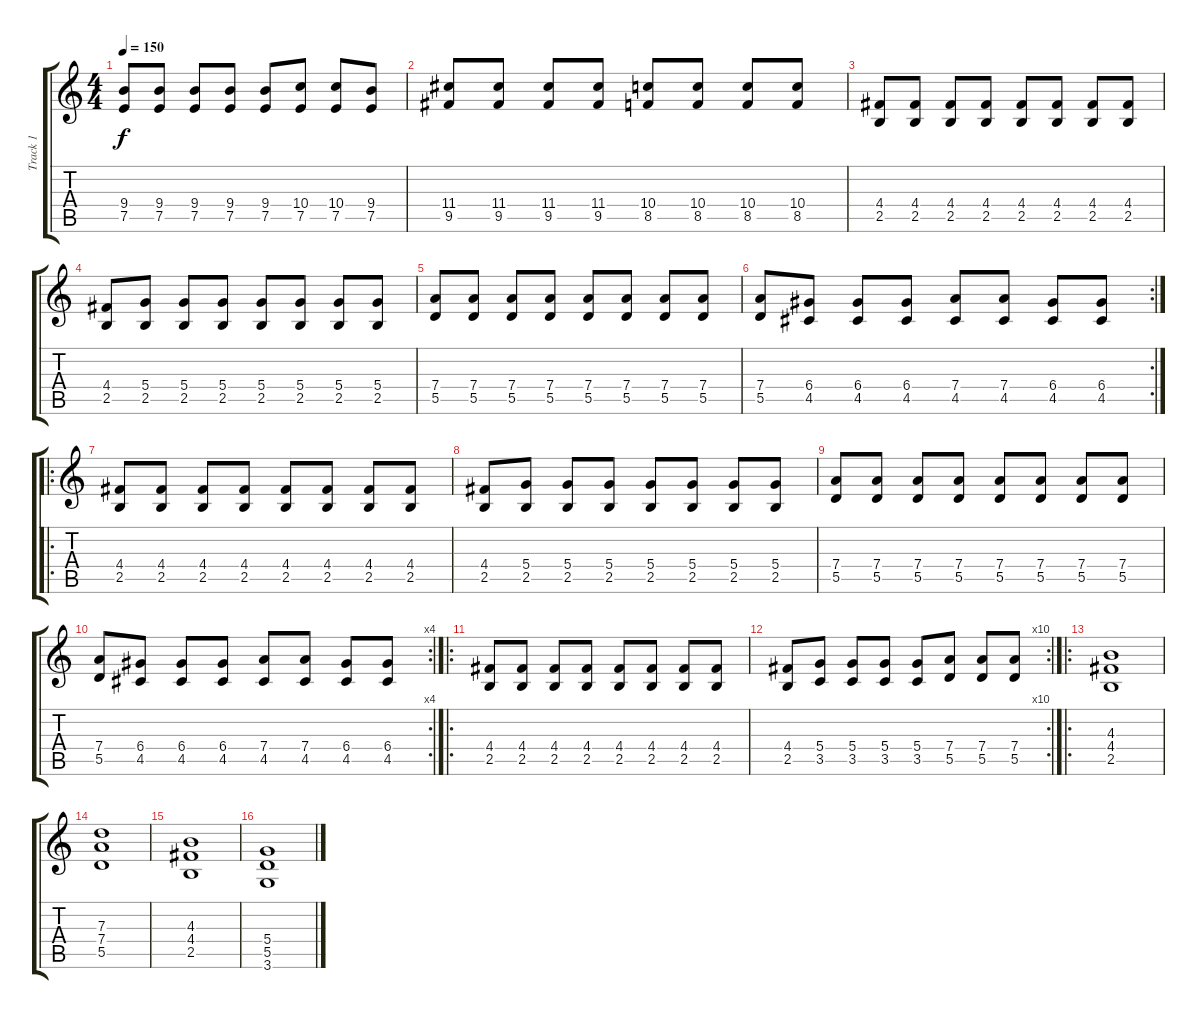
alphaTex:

\track ("Track 1" "Track 1") {instrument distortionguitar}
\staff {score tabs}
\tuning (E4 B3 G3 D3 A2 E2) {hide}
\ts (4 4)
\tempo 150
\clef g2
\ks c
(9.4 7.5).8{dy f} (9.4 7.5).8 (9.4 7.5).8 (9.4 7.5).8 (9.4 7.5).8 (10.4 7.5).8 (10.4 7.5).8 (9.4 7.5).8 |
(11.4 9.5).8 (11.4 9.5).8 (11.4 9.5).8 (11.4 9.5).8 (10.4 8.5).8 (10.4 8.5).8 (10.4 8.5).8 (10.4 8.5).8 |
(4.4 2.5).8 (4.4 2.5).8 (4.4 2.5).8 (4.4 2.5).8 (4.4 2.5).8 (4.4 2.5).8 (4.4 2.5).8 (4.4 2.5).8 |
(4.4 2.5).8 (5.4 2.5).8 (5.4 2.5).8 (5.4 2.5).8 (5.4 2.5).8 (5.4 2.5).8 (5.4 2.5).8 (5.4 2.5).8 |
(7.4 5.5).8 (7.4 5.5).8 (7.4 5.5).8 (7.4 5.5).8 (7.4 5.5).8 (7.4 5.5).8 (7.4 5.5).8 (7.4 5.5).8 |
\rc 2
(7.4 5.5).8 (6.4 4.5).8 (6.4 4.5).8 (6.4 4.5).8 (7.4 4.5).8 (7.4 4.5).8 (6.4 4.5).8 (6.4 4.5).8 |
\ro
(4.4 2.5).8 (4.4 2.5).8 (4.4 2.5).8 (4.4 2.5).8 (4.4 2.5).8 (4.4 2.5).8 (4.4 2.5).8 (4.4 2.5).8 |
(4.4 2.5).8 (5.4 2.5).8 (5.4 2.5).8 (5.4 2.5).8 (5.4 2.5).8 (5.4 2.5).8 (5.4 2.5).8 (5.4 2.5).8 |
(7.4 5.5).8 (7.4 5.5).8 (7.4 5.5).8 (7.4 5.5).8 (7.4 5.5).8 (7.4 5.5).8 (7.4 5.5).8 (7.4 5.5).8 |
\rc 4
(7.4 5.5).8 (6.4 4.5).8 (6.4 4.5).8 (6.4 4.5).8 (7.4 4.5).8 (7.4 4.5).8 (6.4 4.5).8 (6.4 4.5).8 |
\ro
(4.4 2.5).8 (4.4 2.5).8 (4.4 2.5).8 (4.4 2.5).8 (4.4 2.5).8 (4.4 2.5).8 (4.4 2.5).8 (4.4 2.5).8 |
\rc 10
(4.4 2.5).8 (5.4 3.5).8 (5.4 3.5).8 (5.4 3.5).8 (5.4 3.5).8 (7.4 5.5).8 (7.4 5.5).8 (7.4 5.5).8 |
\ro
(4.3 4.4 2.5).1 |
(7.3 7.4 5.5).1 |
(4.3 4.4 2.5).1 |
(5.4 5.5 3.6).1
